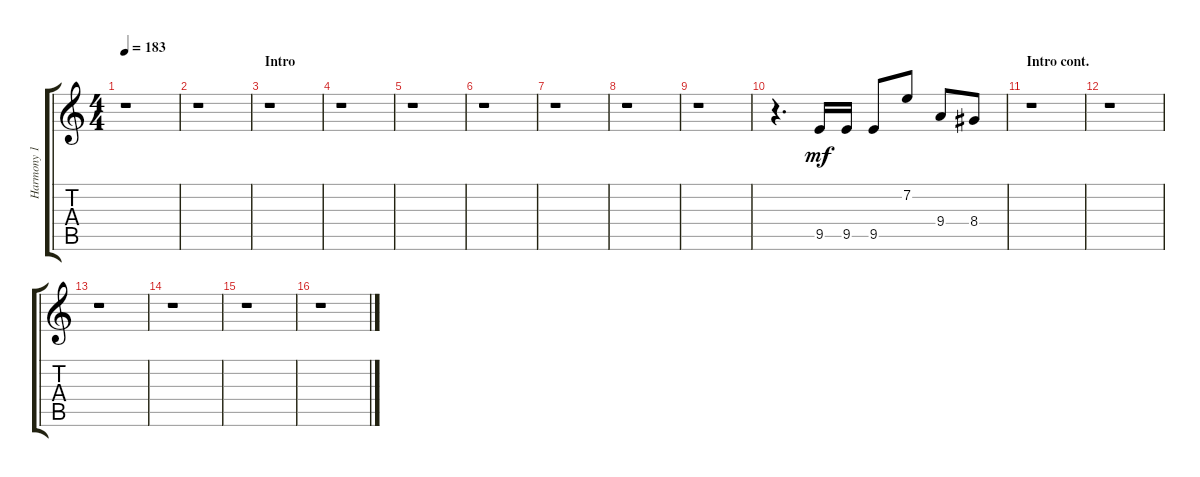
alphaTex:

\track ("Harmony 1" "Harmony 1") {instrument overdrivenguitar}
\staff {score tabs}
\tuning (D4 A3 F3 C3 G2 C2) {hide}
\ts (4 4)
\tempo 183
\clef g2
\ks aminor
r.1{dy mf instrument overdrivenguitar} |
r.1 |
\section ("" "Intro")
r.1 |
r.1 |
r.1 |
r.1 |
r.1 |
r.1 |
r.1 |
r.4{d} 9.5.16 9.5.16 9.5.8 7.2.8 9.4.8 8.4.8 |
\section ("" "Intro cont.")
r.1 |
r.1 |
r.1 |
r.1 |
r.1 |
r.1
